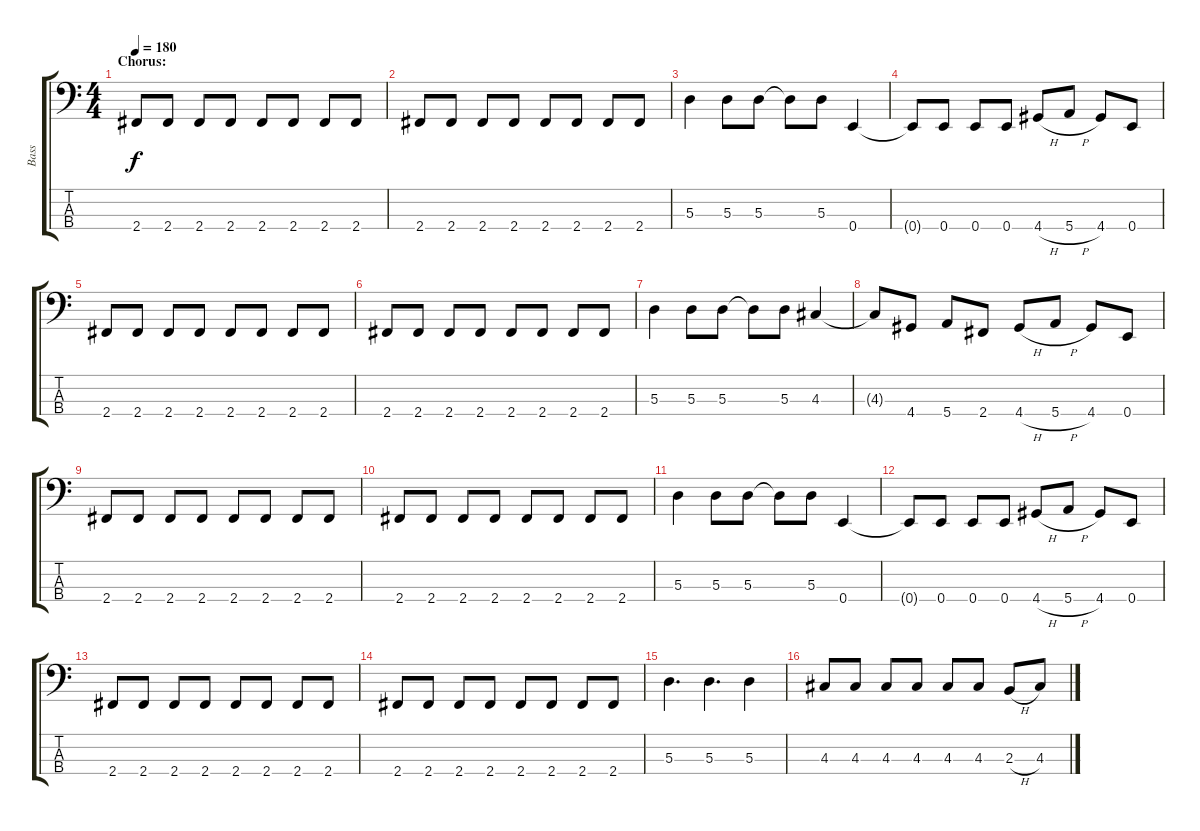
\track ("Bass" "Bass") {instrument electricbasspick}
\staff {score tabs}
\tuning (G2 D2 A1 E1) {hide}
\ts (4 4)
\section ("" "Chorus:")
\tempo 180
\clef f4
\ks c
2.4.8{dy f} 2.4.8 2.4.8 2.4.8 2.4.8 2.4.8 2.4.8 2.4.8 |
2.4.8 2.4.8 2.4.8 2.4.8 2.4.8 2.4.8 2.4.8 2.4.8 |
5.3.4 5.3.8 5.3.8 5.3{t}.8 5.3.8 0.4.4 |
0.4{t}.8 0.4.8 0.4.8 0.4.8 4.4{h}.8 5.4{h}.8 4.4.8 0.4.8 |
2.4.8 2.4.8 2.4.8 2.4.8 2.4.8 2.4.8 2.4.8 2.4.8 |
2.4.8 2.4.8 2.4.8 2.4.8 2.4.8 2.4.8 2.4.8 2.4.8 |
5.3.4 5.3.8 5.3.8 5.3{t}.8 5.3.8 4.3.4 |
4.3{t}.8 4.4.8 5.4.8 2.4.8 4.4{h}.8 5.4{h}.8 4.4.8 0.4.8 |
2.4.8 2.4.8 2.4.8 2.4.8 2.4.8 2.4.8 2.4.8 2.4.8 |
2.4.8 2.4.8 2.4.8 2.4.8 2.4.8 2.4.8 2.4.8 2.4.8 |
5.3.4 5.3.8 5.3.8 5.3{t}.8 5.3.8 0.4.4 |
0.4{t}.8 0.4.8 0.4.8 0.4.8 4.4{h}.8 5.4{h}.8 4.4.8 0.4.8 |
2.4.8 2.4.8 2.4.8 2.4.8 2.4.8 2.4.8 2.4.8 2.4.8 |
2.4.8 2.4.8 2.4.8 2.4.8 2.4.8 2.4.8 2.4.8 2.4.8 |
5.3.4{d} 5.3.4{d} 5.3.4 |
4.3.8 4.3.8 4.3.8 4.3.8 4.3.8 4.3.8 2.3{h}.8 4.3.8
